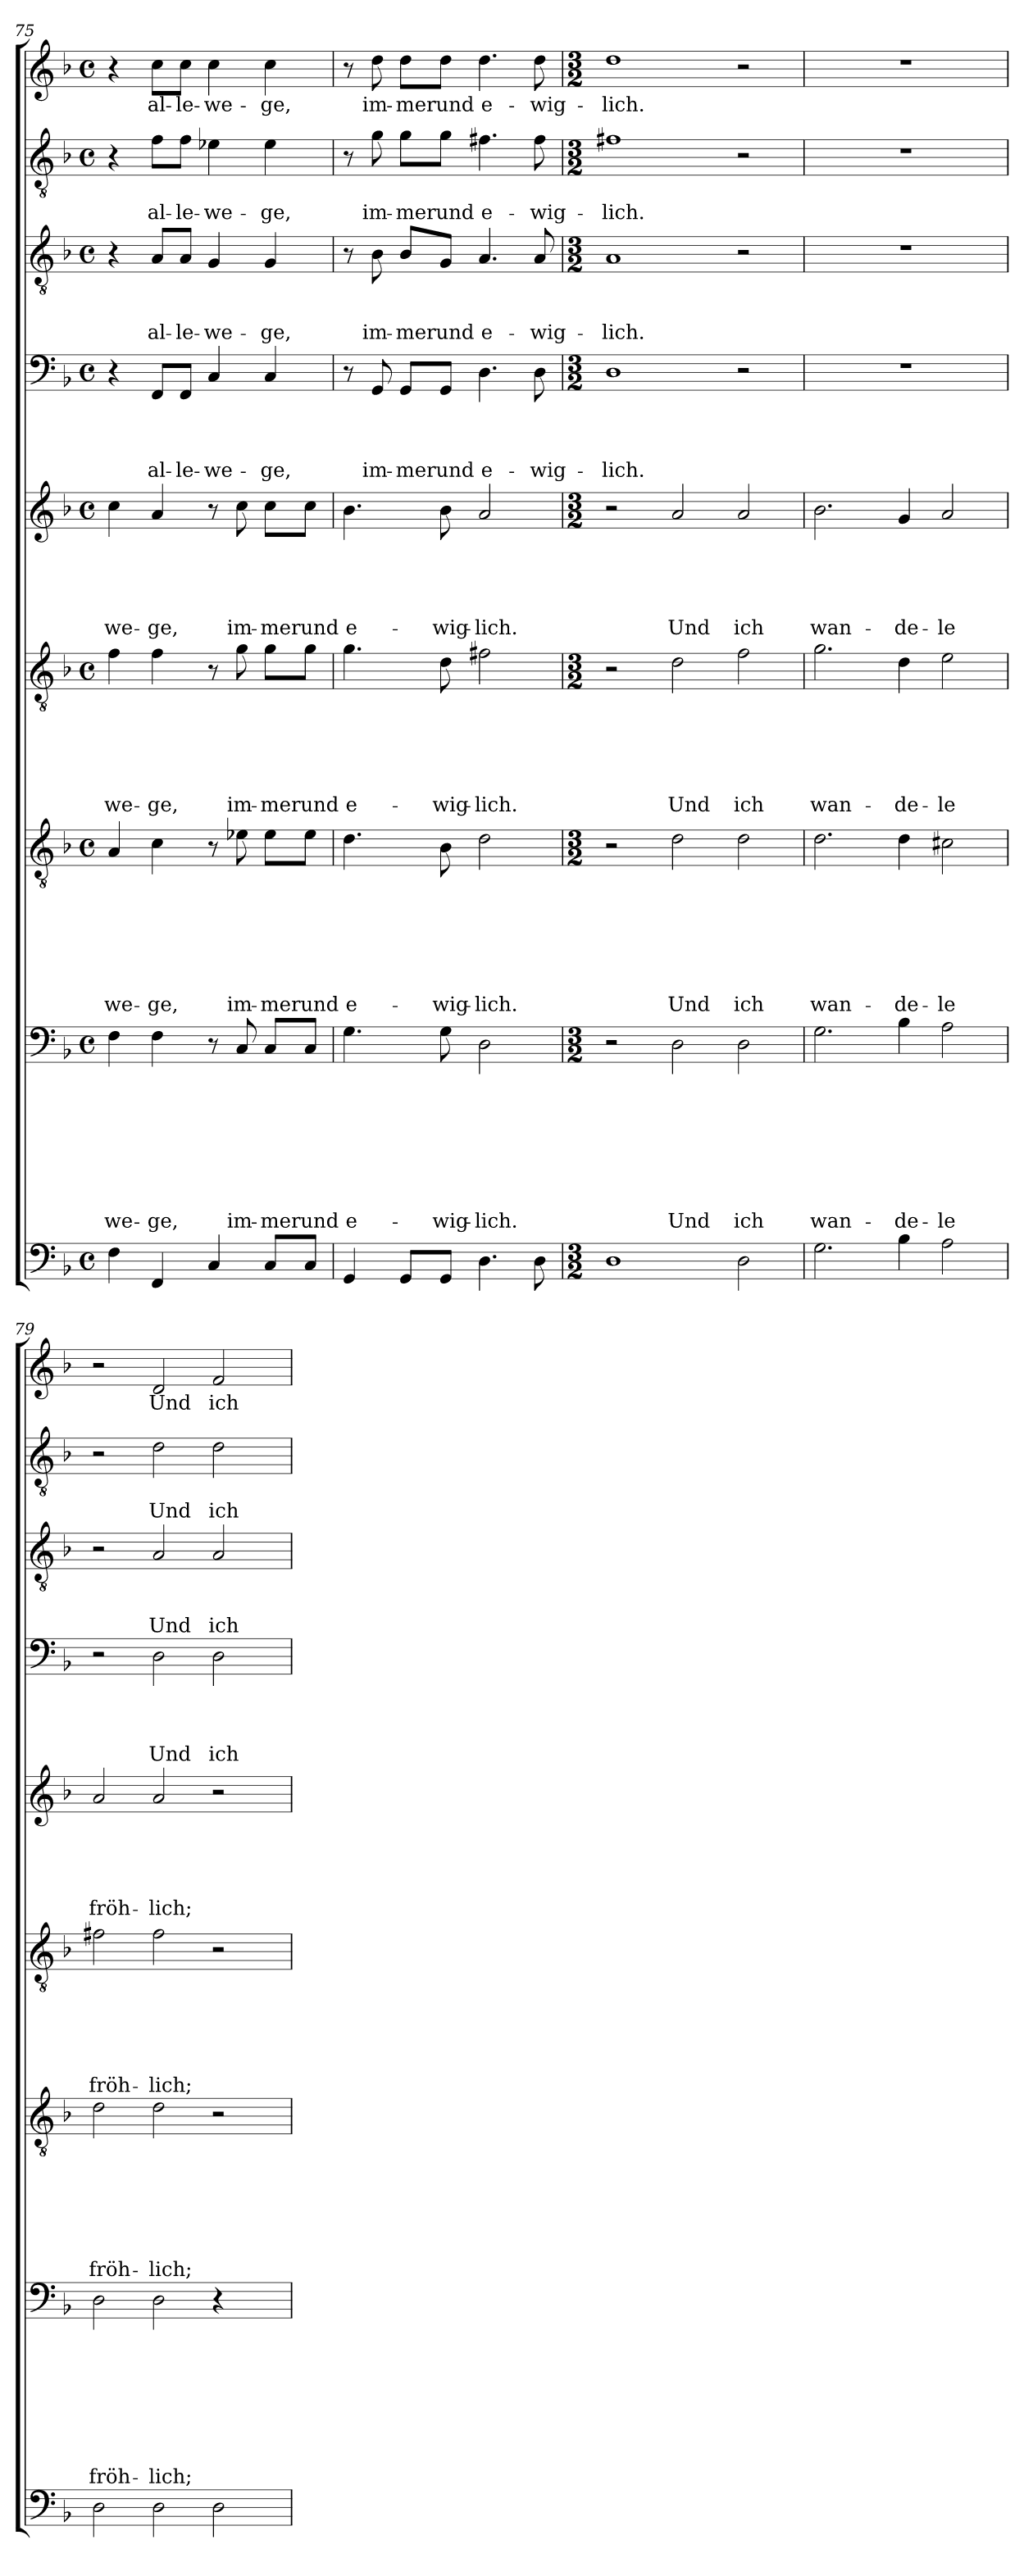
**kern	**kern	**text	**text	**text	**text	**text	**text	**text	**text	**kern	**text	**text	**text	**text	**text	**text	**text	**kern	**text	**text	**text	**text	**text	**text	**kern	**text	**text	**text	**text	**text	**kern	**text	**text	**text	**text	**kern	**text	**text	**text	**kern	**text	**text	**kern	**text
*part9	*part8	*part8	*part8	*part8	*part8	*part8	*part8	*part8	*part8	*part7	*part7	*part7	*part7	*part7	*part7	*part7	*part7	*part6	*part6	*part6	*part6	*part6	*part6	*part6	*part5	*part5	*part5	*part5	*part5	*part5	*part4	*part4	*part4	*part4	*part4	*part3	*part3	*part3	*part3	*part2	*part2	*part2	*part1	*part1
*staff9	*staff8	*staff8	*staff8	*staff8	*staff8	*staff8	*staff8	*staff8	*staff8	*staff7	*staff7	*staff7	*staff7	*staff7	*staff7	*staff7	*staff7	*staff6	*staff6	*staff6	*staff6	*staff6	*staff6	*staff6	*staff5	*staff5	*staff5	*staff5	*staff5	*staff5	*staff4	*staff4	*staff4	*staff4	*staff4	*staff3	*staff3	*staff3	*staff3	*staff2	*staff2	*staff2	*staff1	*staff1
!!LO:PB:g=z
*clefF4	*clefF4	*	*	*	*	*	*	*	*	*clefGv2	*	*	*	*	*	*	*	*clefGv2	*	*	*	*	*	*	*clefG2	*	*	*	*	*	*clefF4	*	*	*	*	*clefGv2	*	*	*	*clefGv2	*	*	*clefG2	*
*k[b-]	*k[b-]	*	*	*	*	*	*	*	*	*k[b-]	*	*	*	*	*	*	*	*k[b-]	*	*	*	*	*	*	*k[b-]	*	*	*	*	*	*k[b-]	*	*	*	*	*k[b-]	*	*	*	*k[b-]	*	*	*k[b-]	*
*F:	*F:	*	*	*	*	*	*	*	*	*F:	*	*	*	*	*	*	*	*F:	*	*	*	*	*	*	*F:	*	*	*	*	*	*F:	*	*	*	*	*F:	*	*	*	*F:	*	*	*F:	*
*M4/4	*M4/4	*	*	*	*	*	*	*	*	*M4/4	*	*	*	*	*	*	*	*M4/4	*	*	*	*	*	*	*M4/4	*	*	*	*	*	*M4/4	*	*	*	*	*M4/4	*	*	*	*M4/4	*	*	*M4/4	*
*met(c)	*met(c)	*	*	*	*	*	*	*	*	*met(c)	*	*	*	*	*	*	*	*met(c)	*	*	*	*	*	*	*met(c)	*	*	*	*	*	*met(c)	*	*	*	*	*met(c)	*	*	*	*met(c)	*	*	*met(c)	*
=75	=75	=75	=75	=75	=75	=75	=75	=75	=75	=75	=75	=75	=75	=75	=75	=75	=75	=75	=75	=75	=75	=75	=75	=75	=75	=75	=75	=75	=75	=75	=75	=75	=75	=75	=75	=75	=75	=75	=75	=75	=75	=75	=75	=75
!	!	!	!	!	!	!	!	!	!LO:LY:b	!	!	!	!	!	!	!	!LO:LY:b	!	!	!	!	!	!	!LO:LY:b	!	!	!	!	!	!LO:LY:b	!	!	!	!	!	!	!	!	!	!	!	!	!	!
4F\	4F\	.	.	.	.	.	.	.	-we-	4A/	.	.	.	.	.	.	-we-	4f\	.	.	.	.	.	-we-	4cc\	.	.	.	.	-we-	4r	.	.	.	.	4r	.	.	.	4r	.	.	4r	.
!	!	!	!	!	!	!	!	!	!LO:LY:b	!	!	!	!	!	!	!	!LO:LY:b	!	!	!	!	!	!	!LO:LY:b	!	!	!	!	!	!LO:LY:b	!	!	!	!	!LO:LY:b	!	!	!	!LO:LY:b	!	!	!LO:LY:b	!	!LO:LY:b
4FF/	4F\	.	.	.	.	.	.	.	-ge,	4c\	.	.	.	.	.	.	-ge,	4f\	.	.	.	.	.	-ge,	4a/	.	.	.	.	-ge,	8FF/L	.	.	.	al-	8A/L	.	.	al-	8f\L	.	al-	8cc\L	al-
!	!	!	!	!	!	!	!	!	!	!	!	!	!	!	!	!	!	!	!	!	!	!	!	!	!	!	!	!	!	!	!	!	!	!	!LO:LY:b	!	!	!	!LO:LY:b	!	!	!LO:LY:b	!	!LO:LY:b
.	.	.	.	.	.	.	.	.	.	.	.	.	.	.	.	.	.	.	.	.	.	.	.	.	.	.	.	.	.	.	8FF/J	.	.	.	-le-	8A/J	.	.	-le-	8f\J	.	-le-	8cc\J	-le-
!	!	!	!	!	!	!	!	!	!	!	!	!	!	!	!	!	!	!	!	!	!	!	!	!	!	!	!	!	!	!	!	!	!	!	!LO:LY:b	!	!	!	!LO:LY:b	!	!	!LO:LY:b	!	!LO:LY:b
4C/	8r	.	.	.	.	.	.	.	.	8r	.	.	.	.	.	.	.	8r	.	.	.	.	.	.	8r	.	.	.	.	.	4C/	.	.	.	-we-	4G/	.	.	-we-	4e-X\	.	-we-	4cc\	-we-
!	!	!	!	!	!	!	!	!	!LO:LY:b	!	!	!	!	!	!	!	!LO:LY:b	!	!	!	!	!	!	!LO:LY:b	!	!	!	!	!	!LO:LY:b	!	!	!	!	!	!	!	!	!	!	!	!	!	!
.	8C/	.	.	.	.	.	.	.	im-	8e-X\	.	.	.	.	.	.	im-	8g\	.	.	.	.	.	im-	8cc\	.	.	.	.	im-	.	.	.	.	.	.	.	.	.	.	.	.	.	.
!	!	!	!	!	!	!	!	!	!LO:LY:b	!	!	!	!	!	!	!	!LO:LY:b	!	!	!	!	!	!	!LO:LY:b	!	!	!	!	!	!LO:LY:b	!	!	!	!	!LO:LY:b	!	!	!	!LO:LY:b	!	!	!LO:LY:b	!	!LO:LY:b
8C/L	8C/L	.	.	.	.	.	.	.	-mer	8e-\L	.	.	.	.	.	.	-mer	8g\L	.	.	.	.	.	-mer	8cc\L	.	.	.	.	-mer	4C/	.	.	.	-ge,	4G/	.	.	-ge,	4e-\	.	-ge,	4cc\	-ge,
!	!	!	!	!	!	!	!	!	!LO:LY:b	!	!	!	!	!	!	!	!LO:LY:b	!	!	!	!	!	!	!LO:LY:b	!	!	!	!	!	!LO:LY:b	!	!	!	!	!	!	!	!	!	!	!	!	!	!
8C/J	8C/J	.	.	.	.	.	.	.	und	8e-\J	.	.	.	.	.	.	und	8g\J	.	.	.	.	.	und	8cc\J	.	.	.	.	und	.	.	.	.	.	.	.	.	.	.	.	.	.	.
=76	=76	=76	=76	=76	=76	=76	=76	=76	=76	=76	=76	=76	=76	=76	=76	=76	=76	=76	=76	=76	=76	=76	=76	=76	=76	=76	=76	=76	=76	=76	=76	=76	=76	=76	=76	=76	=76	=76	=76	=76	=76	=76	=76	=76
!	!	!	!	!	!	!	!	!	!LO:LY:b	!	!	!	!	!	!	!	!LO:LY:b	!	!	!	!	!	!	!LO:LY:b	!	!	!	!	!	!LO:LY:b	!	!	!	!	!	!	!	!	!	!	!	!	!	!
4GG/	4.G\	.	.	.	.	.	.	.	e-	4.d\	.	.	.	.	.	.	e-	4.g\	.	.	.	.	.	e-	4.b-\	.	.	.	.	e-	8r	.	.	.	.	8r	.	.	.	8r	.	.	8r	.
!	!	!	!	!	!	!	!	!	!	!	!	!	!	!	!	!	!	!	!	!	!	!	!	!	!	!	!	!	!	!	!	!	!	!	!LO:LY:b	!	!	!	!LO:LY:b	!	!	!LO:LY:b	!	!LO:LY:b
.	.	.	.	.	.	.	.	.	.	.	.	.	.	.	.	.	.	.	.	.	.	.	.	.	.	.	.	.	.	.	8GG/	.	.	.	im-	8B-\	.	.	im-	8g\	.	im-	8dd\	im-
!	!	!	!	!	!	!	!	!	!	!	!	!	!	!	!	!	!	!	!	!	!	!	!	!	!	!	!	!	!	!	!	!	!	!	!LO:LY:b	!	!	!	!LO:LY:b	!	!	!LO:LY:b	!	!LO:LY:b
8GG/L	.	.	.	.	.	.	.	.	.	.	.	.	.	.	.	.	.	.	.	.	.	.	.	.	.	.	.	.	.	.	8GG/L	.	.	.	-mer	8B-/L	.	.	-mer	8g\L	.	-mer	8dd\L	-mer
!	!	!	!	!	!	!	!	!	!LO:LY:b	!	!	!	!	!	!	!	!LO:LY:b	!	!	!	!	!	!	!LO:LY:b	!	!	!	!	!	!LO:LY:b	!	!	!	!	!LO:LY:b	!	!	!	!LO:LY:b	!	!	!LO:LY:b	!	!LO:LY:b
8GG/J	8G\	.	.	.	.	.	.	.	-wig-	8B-\	.	.	.	.	.	.	-wig-	8d\	.	.	.	.	.	-wig-	8b-\	.	.	.	.	-wig-	8GG/J	.	.	.	und	8G/J	.	.	und	8g\J	.	und	8dd\J	und
!	!	!	!	!	!	!	!	!	!LO:LY:b	!	!	!	!	!	!	!	!LO:LY:b	!	!	!	!	!	!	!LO:LY:b	!	!	!	!	!	!LO:LY:b	!	!	!	!	!LO:LY:b	!	!	!	!LO:LY:b	!	!	!LO:LY:b	!	!LO:LY:b
4.D\	2D\	.	.	.	.	.	.	.	-lich.	2d\	.	.	.	.	.	.	-lich.	2f#X\	.	.	.	.	.	-lich.	2a/	.	.	.	.	-lich.	4.D\	.	.	.	e-	4.A/	.	.	e-	4.f#X\	.	e-	4.dd\	e-
!	!	!	!	!	!	!	!	!	!	!	!	!	!	!	!	!	!	!	!	!	!	!	!	!	!	!	!	!	!	!	!	!	!	!	!LO:LY:b	!	!	!	!LO:LY:b	!	!	!LO:LY:b	!	!LO:LY:b
8D\	.	.	.	.	.	.	.	.	.	.	.	.	.	.	.	.	.	.	.	.	.	.	.	.	.	.	.	.	.	.	8D\	.	.	.	-wig-	8A/	.	.	-wig-	8f#\	.	-wig-	8dd\	-wig-
=77	=77	=77	=77	=77	=77	=77	=77	=77	=77	=77	=77	=77	=77	=77	=77	=77	=77	=77	=77	=77	=77	=77	=77	=77	=77	=77	=77	=77	=77	=77	=77	=77	=77	=77	=77	=77	=77	=77	=77	=77	=77	=77	=77	=77
*M3/2	*M3/2	*	*	*	*	*	*	*	*	*M3/2	*	*	*	*	*	*	*	*M3/2	*	*	*	*	*	*	*M3/2	*	*	*	*	*	*M3/2	*	*	*	*	*M3/2	*	*	*	*M3/2	*	*	*M3/2	*
!	!	!	!	!	!	!	!	!	!	!	!	!	!	!	!	!	!	!	!	!	!	!	!	!	!	!	!	!	!	!	!	!	!	!	!LO:LY:b	!	!	!	!LO:LY:b	!	!	!LO:LY:b	!	!LO:LY:b
1D	2r	.	.	.	.	.	.	.	.	2r	.	.	.	.	.	.	.	2r	.	.	.	.	.	.	2r	.	.	.	.	.	1D	.	.	.	-lich.	1A	.	.	-lich.	1f#X	.	-lich.	1dd	-lich.
!	!	!	!	!	!	!	!	!	!LO:LY:b	!	!	!	!	!	!	!	!LO:LY:b	!	!	!	!	!	!	!LO:LY:b	!	!	!	!	!	!LO:LY:b	!	!	!	!	!	!	!	!	!	!	!	!	!	!
.	2D\	.	.	.	.	.	.	.	Und	2d\	.	.	.	.	.	.	Und	2d\	.	.	.	.	.	Und	2a/	.	.	.	.	Und	.	.	.	.	.	.	.	.	.	.	.	.	.	.
!	!	!	!	!	!	!	!	!	!LO:LY:b	!	!	!	!	!	!	!	!LO:LY:b	!	!	!	!	!	!	!LO:LY:b	!	!	!	!	!	!LO:LY:b	!	!	!	!	!	!	!	!	!	!	!	!	!	!
2D\	2D\	.	.	.	.	.	.	.	ich	2d\	.	.	.	.	.	.	ich	2f\	.	.	.	.	.	ich	2a/	.	.	.	.	ich	2r	.	.	.	.	2r	.	.	.	2r	.	.	2r	.
=78	=78	=78	=78	=78	=78	=78	=78	=78	=78	=78	=78	=78	=78	=78	=78	=78	=78	=78	=78	=78	=78	=78	=78	=78	=78	=78	=78	=78	=78	=78	=78	=78	=78	=78	=78	=78	=78	=78	=78	=78	=78	=78	=78	=78
!	!	!	!	!	!	!	!	!	!LO:LY:b	!	!	!	!	!	!	!	!LO:LY:b	!	!	!	!	!	!	!LO:LY:b	!	!	!	!	!	!LO:LY:b	!	!	!	!	!	!	!	!	!	!	!	!	!	!
2.G\	2.G\	.	.	.	.	.	.	.	wan-	2.d\	.	.	.	.	.	.	wan-	2.g\	.	.	.	.	.	wan-	2.b-\	.	.	.	.	wan-	1.r	.	.	.	.	1.r	.	.	.	1.r	.	.	1.r	.
!	!	!	!	!	!	!	!	!	!LO:LY:b	!	!	!	!	!	!	!	!LO:LY:b	!	!	!	!	!	!	!LO:LY:b	!	!	!	!	!	!LO:LY:b	!	!	!	!	!	!	!	!	!	!	!	!	!	!
4B-\	4B-\	.	.	.	.	.	.	.	-de-	4d\	.	.	.	.	.	.	-de-	4d\	.	.	.	.	.	-de-	4g/	.	.	.	.	-de-	.	.	.	.	.	.	.	.	.	.	.	.	.	.
!	!	!	!	!	!	!	!	!	!LO:LY:b	!	!	!	!	!	!	!	!LO:LY:b	!	!	!	!	!	!	!LO:LY:b	!	!	!	!	!	!LO:LY:b	!	!	!	!	!	!	!	!	!	!	!	!	!	!
2A\	2A\	.	.	.	.	.	.	.	-le	2c#X\	.	.	.	.	.	.	-le	2e\	.	.	.	.	.	-le	2a/	.	.	.	.	-le	.	.	.	.	.	.	.	.	.	.	.	.	.	.
=79	=79	=79	=79	=79	=79	=79	=79	=79	=79	=79	=79	=79	=79	=79	=79	=79	=79	=79	=79	=79	=79	=79	=79	=79	=79	=79	=79	=79	=79	=79	=79	=79	=79	=79	=79	=79	=79	=79	=79	=79	=79	=79	=79	=79
!	!	!	!	!	!	!	!	!	!LO:LY:b	!	!	!	!	!	!	!	!LO:LY:b	!	!	!	!	!	!	!LO:LY:b	!	!	!	!	!	!LO:LY:b	!	!	!	!	!	!	!	!	!	!	!	!	!	!
2D\	2D\	.	.	.	.	.	.	.	fröh-	2d\	.	.	.	.	.	.	fröh-	2f#X\	.	.	.	.	.	fröh-	2a/	.	.	.	.	fröh-	2r	.	.	.	.	2r	.	.	.	2r	.	.	2r	.
!	!	!	!	!	!	!	!	!	!LO:LY:b	!	!	!	!	!	!	!	!LO:LY:b	!	!	!	!	!	!	!LO:LY:b	!	!	!	!	!	!LO:LY:b	!	!	!	!	!LO:LY:b	!	!	!	!LO:LY:b	!	!	!LO:LY:b	!	!LO:LY:b
2D\	2D\	.	.	.	.	.	.	.	-lich;	2d\	.	.	.	.	.	.	-lich;	2f#\	.	.	.	.	.	-lich;	2a/	.	.	.	.	-lich;	2D\	.	.	.	Und	2A/	.	.	Und	2d\	.	Und	2d/	Und
!	!	!	!	!	!	!	!	!	!	!	!	!	!	!	!	!	!	!	!	!	!	!	!	!	!	!	!	!	!	!	!	!	!	!	!LO:LY:b	!	!	!	!LO:LY:b	!	!	!LO:LY:b	!	!LO:LY:b
2D\	4r	.	.	.	.	.	.	.	.	2r	.	.	.	.	.	.	.	2r	.	.	.	.	.	.	2r	.	.	.	.	.	2D\	.	.	.	ich	2A/	.	.	ich	2d\	.	ich	2f/	ich
.	4ryy	.	.	.	.	.	.	.	.	.	.	.	.	.	.	.	.	.	.	.	.	.	.	.	.	.	.	.	.	.	.	.	.	.	.	.	.	.	.	.	.	.	.	.
=	=	=	=	=	=	=	=	=	=	=	=	=	=	=	=	=	=	=	=	=	=	=	=	=	=	=	=	=	=	=	=	=	=	=	=	=	=	=	=	=	=	=	=	=
*-	*-	*-	*-	*-	*-	*-	*-	*-	*-	*-	*-	*-	*-	*-	*-	*-	*-	*-	*-	*-	*-	*-	*-	*-	*-	*-	*-	*-	*-	*-	*-	*-	*-	*-	*-	*-	*-	*-	*-	*-	*-	*-	*-	*-
